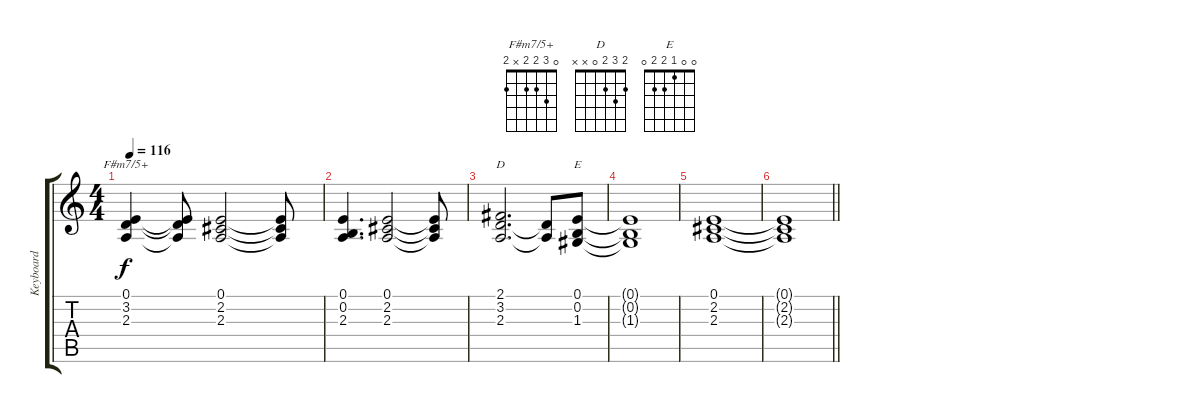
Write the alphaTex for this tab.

\track ("Keyboard" "Keyboard") {instrument stringensemble1}
\staff {score tabs}
\tuning (E4 B3 G3 D3 A2 E2) {hide}
\chord ("F#m7/5+" 0 3 2 2 x 2)
\chord ("D" 2 3 2 0 x x)
\chord ("E" 0 0 1 2 2 0)
\ts (4 4)
\tempo 116
\clef g2
\ks c
(0.1 3.2 2.3).4{ch "F#m7/5+" dy f} (0.1{t} 3.2{t} 2.3{t}).8 (0.1 2.2 2.3).2 (0.1{t} 2.2{t} 2.3{t}).8 |
(0.1 0.2 2.3).4{d} (0.1 2.2 2.3).2 (0.1{t} 2.2{t} 2.3{t}).8 |
(2.1 3.2 2.3).2{d ch "D"} (3.2{t} 2.3{t}).8 (0.1 0.2 1.3).8{ch "E"} |
(0.1{t} 0.2{t} 1.3{t}).1 |
(0.1 2.2 2.3).1 |
\barLineRight lightlight
(0.1{t} 2.2{t} 2.3{t}).1
